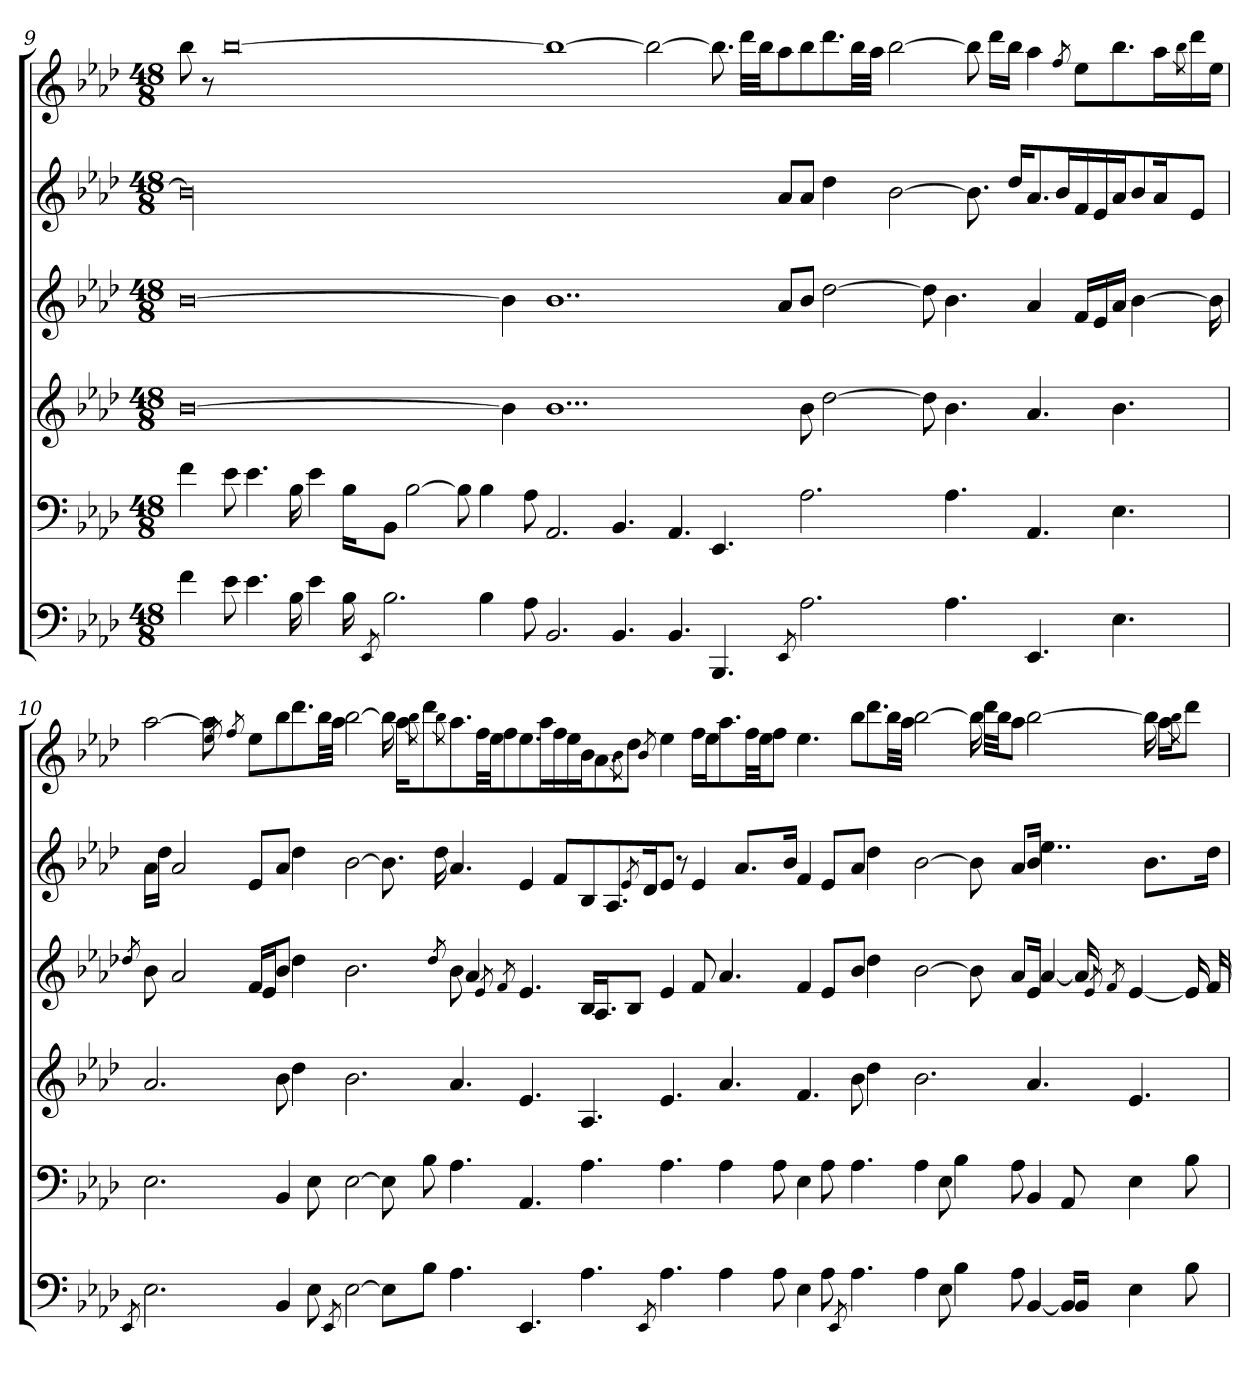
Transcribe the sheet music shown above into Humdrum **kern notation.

**kern	**kern	**kern	**kern	**kern	**kern
*part6	*part5	*part4	*part3	*part2	*part1
*staff6	*staff5	*staff4	*staff3	*staff2	*staff1
*clefF4	*clefF4	*clefG2	*clefG2	*clefG2	*clefG2
*k[b-e-a-d-]	*k[b-e-a-d-]	*k[b-e-a-d-]	*k[b-e-a-d-]	*k[b-e-a-d-]	*k[b-e-a-d-]
*M48/8	*M48/8	*M48/8	*M48/8	*M48/8	*M48/8
=9	=9	=9	=9	=9	=9
4f	4f	[0b-	[0b-	00b-]	8bb-
.	.	.	.	.	8r
8e-	8e-	.	.	.	[0bb-
4.e-	4.e-	.	.	.	.
16B-	16B-	.	.	.	.
4e-	4e-	.	.	.	.
16B-	16B-\KL	.	.	.	.
8qEE-	.	.	.	.	.
2.B-	8BB-\J	.	.	.	.
.	[2B-	.	.	.	.
.	8B-]	.	.	.	.
4B-	4B-	.	.	.	.
.	.	4b-]	4b-]	.	.
8A-	8A-	.	.	.	.
2.BB-	2.AA-	1...b-	1..b-	.	1bb-_
4.BB-	4.BB-	.	.	.	.
.	.	.	.	.	2bb-_
4.BB-	4.AA-	.	.	.	.
4.BBB-	4.EE-	.	.	.	8.bb-]
.	.	.	.	.	32ddd-\LLL
.	.	.	.	.	32bb-\JJ
.	.	.	8a-/L	8a-/L	8aa-\
8qEE-	.	.	.	.	.
2.A-	2.A-	8b-	8b-/J	8a-/J	8bb-\
.	.	[2dd-	[2dd-	4dd-	8.ddd-\
.	.	.	.	.	32bb-\LL
.	.	.	.	.	32aa-\JJJ
.	.	.	.	[2b-	[2bb-
.	.	8dd-]	8dd-]	.	.
4.A-	4.A-	4.b-	4.b-	.	.
.	.	.	.	8.b-]	8bb-]
.	.	.	.	.	16ddd-\LL
.	.	.	.	16dd-/KL	16bb-\JJ
4.EE-	4.AA-	4.a-	4a-	8.a-/	4aa-
.	.	.	.	16b-/L	.
.	.	.	.	.	8qff
.	.	.	16f/LL	16f/	8ee-\L
.	.	.	16e-/	16e-/	.
4.E-	4.E-	4.b-	16a-/JJ	16a-/J	8.bb-\
.	.	.	[4b-	8b-/	.
.	.	.	.	16a-/K	16aa-\L
.	.	.	.	.	8qbb-\
.	.	.	.	8e-/J	16ddd-\
.	.	.	16b-]	.	16ee-\JJ
=10	=10	=10	=10	=10	=10
8qEE-	.	.	8qdd-	.	.
2.E-	2.E-	2.a-	8b-	16a-\LL	[2aa-
.	.	.	.	16dd-\JJ	.
.	.	.	2a-	2a-	.
.	.	.	.	.	8aa-]
.	.	.	.	.	8qee-
.	.	.	.	.	8qff
.	.	.	16f/LL	8e-/L	8ee-\L
.	.	.	16e-/J	.	.
4BB-	4BB-	8b-	8b-/J	8a-/J	8bb-\
.	.	4dd-	4dd-	4dd-	8.ddd-\
8E-	8E-	.	.	.	.
.	.	.	.	.	32bb-\LL
.	.	.	.	.	32aa-\JJJ
8qEE-	.	.	.	.	.
[2E-	[2E-	2.b-	2.b-	[2b-	[2bb-
8E-\L]	8E-]	.	.	8.b-]	16bb-]
.	.	.	.	.	16aa-\KL
.	.	.	.	.	8qbb-\
8B-\J	8B-	.	.	.	8ddd-\
.	.	.	.	16dd-	.
.	.	.	8qdd-	.	8qbb-\
4.A-	4.A-	4.a-	8b-	4.a-	8.aa-\
.	.	.	4a-	.	.
.	.	.	.	.	32ff\LL
.	.	.	.	.	32ee-\JJ
.	.	.	.	.	8ff\
.	.	.	8qe-	.	.
.	.	.	8qf	.	.
4.EE-	4.AA-	4.e-	4.e-	4e-	8.ee-\
.	.	.	.	.	16aa-\L
.	.	.	.	8f/L	16ff\
.	.	.	.	.	16ee-\
4.A-	4.A-	4.A-	16B-/KL	8B-/	16b-\J
.	.	.	8.A-/	.	8.a-\
.	.	.	.	8.A-/	.
.	.	.	.	.	8qb-\
.	.	.	8B-/J	.	8dd-\J
.	.	.	.	8qe-/	.
.	.	.	.	16d-/K	.
8qEE-	.	.	.	.	8qb-
4.A-	4.A-	4.e-	4e-	8e-/J	4ee-
.	.	.	.	8r	.
.	.	.	8f	4e-	16ff\LL
.	.	.	.	.	16ee-\J
4A-	4A-	4.a-	4.a-	.	8.aa-\
.	.	.	.	8.a-/L	.
.	.	.	.	.	32ff\LL
.	.	.	.	.	32ee-\JJ
8A-	8A-	.	.	.	8ff\J
.	.	.	.	16b-/Jk	.
4E-	4E-	4.f	4f	4f	4.ee-
8A-	8A-	.	8e-/L	8e-/L	.
8qEE-	.	.	.	.	.
4.A-	4.A-	8b-	8b-/J	8a-/J	8bb-\L
.	.	4dd-	4dd-	4dd-	8.ddd-\
.	.	.	.	.	32bb-\LL
.	.	.	.	.	32aa-\JJJ
4A-	4A-	2.b-	[2b-	[2b-	[2bb-
8E-	8E-	.	.	.	.
4B-	4B-	.	.	.	.
.	.	.	8b-]	8b-]	16bb-]
.	.	.	.	.	32ddd-\LLL
.	.	.	.	.	32bb-\JJ
8A-	8A-	.	8a-/L	8a-/L	8aa-\J
[4BB-	4BB-	4.a-	16e-/Jk	16b-/Jk	[2bb-
.	.	.	[4a-	4..ee-	.
16BB-/LL]	8AA-	.	.	.	.
16BB-/JJ	.	.	16a-]	.	.
.	.	.	8qe-	.	.
.	.	.	8qf	.	.
4E-	4E-	4.e-	[4e-	.	.
.	.	.	.	8.b-\L	16bb-]
.	.	.	.	.	16aa-\KL
.	.	.	.	.	8qbb-\
8B-	8B-	.	16e-]	.	8ddd-\J
.	.	.	16f	16dd-\Jk	.
=	=	=	=	=	=
*-	*-	*-	*-	*-	*-
